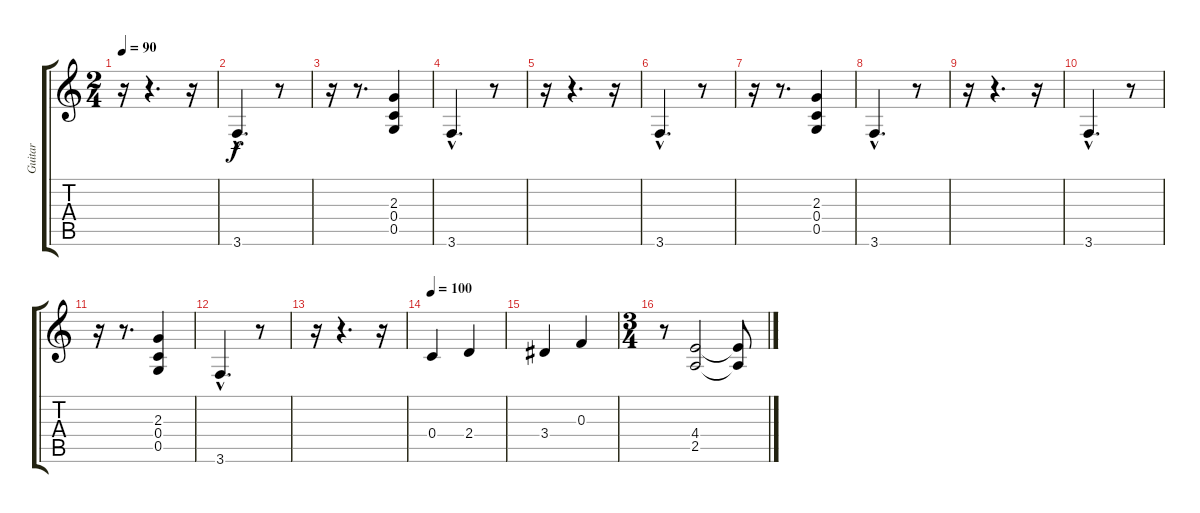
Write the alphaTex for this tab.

\track ("Guitar" "Guitar") {instrument distortionguitar}
\staff {score tabs}
\tuning (D4 A3 F3 C3 G2 D2) {hide}
\ts (2 4)
\tempo 90
\clef g2
\ks c
r.16{dy f} r.4{d} r.16 |
3.6{hac}.4{d} r.8 |
r.16 r.8{d} (2.3 0.4 0.5).4 |
3.6{hac}.4{d} r.8 |
r.16 r.4{d} r.16 |
3.6{hac}.4{d} r.8 |
r.16 r.8{d} (2.3 0.4 0.5).4 |
3.6{hac}.4{d} r.8 |
r.16 r.4{d} r.16 |
3.6{hac}.4{d} r.8 |
r.16 r.8{d} (2.3 0.4 0.5).4 |
3.6{hac}.4{d} r.8 |
r.16 r.4{d} r.16 |
\tempo 100
0.4.4 2.4.4 |
3.4.4 0.3.4 |
\ts (3 4)
r.8 (4.4 2.5).2 (4.4{t} 2.5{t}).8
